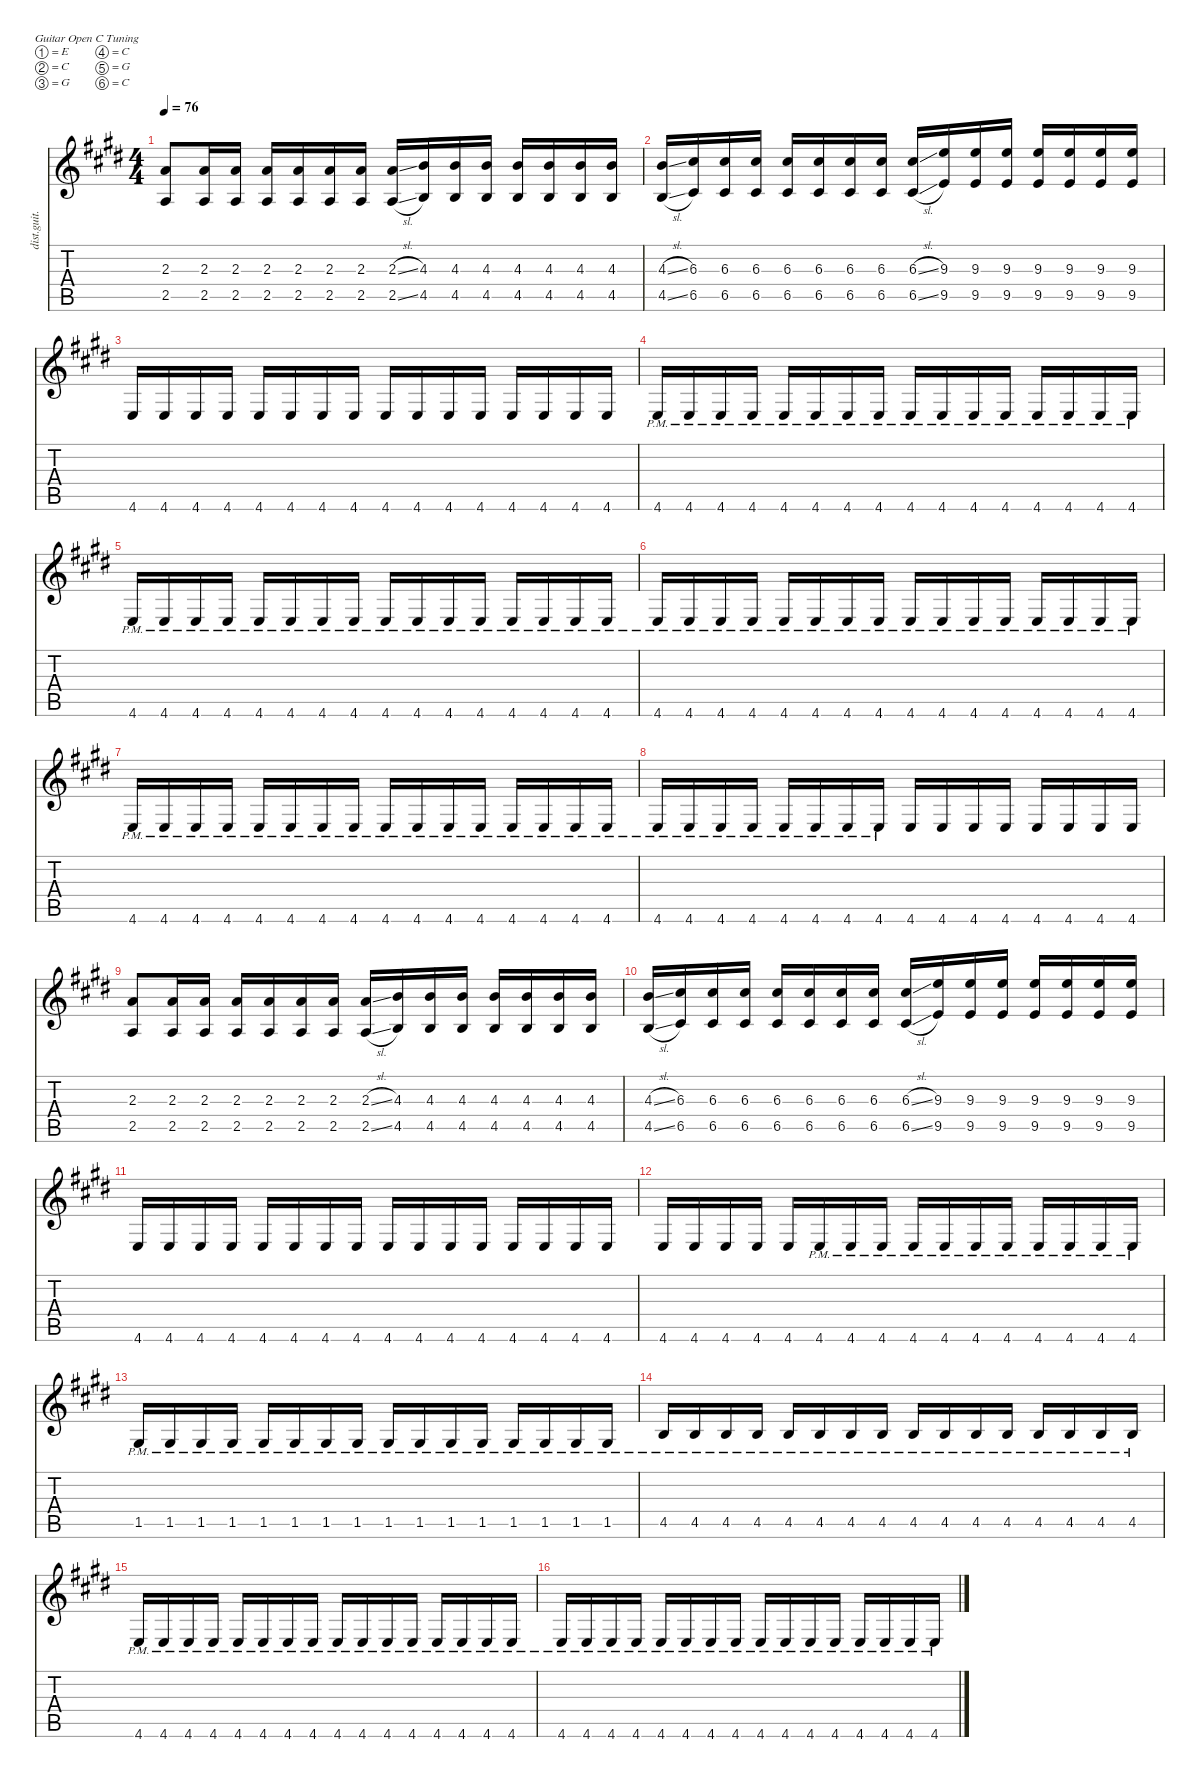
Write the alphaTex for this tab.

\defaultSystemsLayout 4
\hideDynamics
\bracketExtendMode nobrackets
\otherSystemsTrackNameOrientation horizontal
\track ("Guitar 1" "dist.guit.") {mute instrument distortionguitar}
\staff {score tabs}
\tuning (E4 C4 G3 C3 G2 C2)
\ts (4 4)
\tempo 76
\clef g2
\ks e
(2.3{acc forcenatural} 2.5{acc forcenatural}).8{dy f beam Up} (2.3{acc forcenatural} 2.5{acc forcenatural}).16{beam Up} (2.3{acc forcenatural} 2.5{acc forcenatural}).16{beam Up} (2.3{acc forcenatural} 2.5{acc forcenatural}).16{beam Up} (2.3{acc forcenatural} 2.5{acc forcenatural}).16{beam Up} (2.3{acc forcenatural} 2.5{acc forcenatural}).16{beam Up} (2.3{acc forcenatural} 2.5{acc forcenatural}).16{beam Up} (2.3{sl acc forcenatural} 2.5{sl acc forcenatural}).16{beam Up} (4.3{acc forcenatural} 4.5{acc forcenatural}).16{beam Up} (4.3{acc forcenatural} 4.5{acc forcenatural}).16{beam Up} (4.3{acc forcenatural} 4.5{acc forcenatural}).16{beam Up} (4.3{acc forcenatural} 4.5{acc forcenatural}).16{beam Up} (4.3{acc forcenatural} 4.5{acc forcenatural}).16{beam Up} (4.3{acc forcenatural} 4.5{acc forcenatural}).16{beam Up} (4.3{acc forcenatural} 4.5{acc forcenatural}).16{beam Up} |
(4.3{sl acc forcenatural} 4.5{sl acc forcenatural}).16{beam Up} (6.3{acc #} 6.5{acc #}).16{beam Up} (6.3{acc #} 6.5{acc #}).16{beam Up} (6.3{acc #} 6.5{acc #}).16{beam Up} (6.3{acc #} 6.5{acc #}).16{beam Up} (6.3{acc #} 6.5{acc #}).16{beam Up} (6.3{acc #} 6.5{acc #}).16{beam Up} (6.3{acc #} 6.5{acc #}).16{beam Up} (6.3{sl acc #} 6.5{sl acc #}).16{beam Up} (9.3{acc forcenatural} 9.5{acc forcenatural}).16{beam Up} (9.3{acc forcenatural} 9.5{acc forcenatural}).16{beam Up} (9.3{acc forcenatural} 9.5{acc forcenatural}).16{beam Up} (9.3{acc forcenatural} 9.5{acc forcenatural}).16{beam Up} (9.3{acc forcenatural} 9.5{acc forcenatural}).16{beam Up} (9.3{acc forcenatural} 9.5{acc forcenatural}).16{beam Up} (9.3{acc forcenatural} 9.5{acc forcenatural}).16{beam Up} |
4.6{acc forcenatural}.16{beam Up} 4.6{acc forcenatural}.16{beam Up} 4.6{acc forcenatural}.16{beam Up} 4.6{acc forcenatural}.16{beam Up} 4.6{acc forcenatural}.16{beam Up} 4.6{acc forcenatural}.16{beam Up} 4.6{acc forcenatural}.16{beam Up} 4.6{acc forcenatural}.16{beam Up} 4.6{acc forcenatural}.16{beam Up} 4.6{acc forcenatural}.16{beam Up} 4.6{acc forcenatural}.16{beam Up} 4.6{acc forcenatural}.16{beam Up} 4.6{acc forcenatural}.16{beam Up} 4.6{acc forcenatural}.16{beam Up} 4.6{acc forcenatural}.16{beam Up} 4.6{acc forcenatural}.16{beam Up} |
4.6{pm acc forcenatural}.16{beam Up} 4.6{pm acc forcenatural}.16{beam Up} 4.6{pm acc forcenatural}.16{beam Up} 4.6{pm acc forcenatural}.16{beam Up} 4.6{pm acc forcenatural}.16{beam Up} 4.6{pm acc forcenatural}.16{beam Up} 4.6{pm acc forcenatural}.16{beam Up} 4.6{pm acc forcenatural}.16{beam Up} 4.6{pm acc forcenatural}.16{beam Up} 4.6{pm acc forcenatural}.16{beam Up} 4.6{pm acc forcenatural}.16{beam Up} 4.6{pm acc forcenatural}.16{beam Up} 4.6{pm acc forcenatural}.16{beam Up} 4.6{pm acc forcenatural}.16{beam Up} 4.6{pm acc forcenatural}.16{beam Up} 4.6{pm acc forcenatural}.16{beam Up} |
4.6{pm acc forcenatural}.16{beam Up} 4.6{pm acc forcenatural}.16{beam Up} 4.6{pm acc forcenatural}.16{beam Up} 4.6{pm acc forcenatural}.16{beam Up} 4.6{pm acc forcenatural}.16{beam Up} 4.6{pm acc forcenatural}.16{beam Up} 4.6{pm acc forcenatural}.16{beam Up} 4.6{pm acc forcenatural}.16{beam Up} 4.6{pm acc forcenatural}.16{beam Up} 4.6{pm acc forcenatural}.16{beam Up} 4.6{pm acc forcenatural}.16{beam Up} 4.6{pm acc forcenatural}.16{beam Up} 4.6{pm acc forcenatural}.16{beam Up} 4.6{pm acc forcenatural}.16{beam Up} 4.6{pm acc forcenatural}.16{beam Up} 4.6{pm acc forcenatural}.16{beam Up} |
4.6{pm acc forcenatural}.16{beam Up} 4.6{pm acc forcenatural}.16{beam Up} 4.6{pm acc forcenatural}.16{beam Up} 4.6{pm acc forcenatural}.16{beam Up} 4.6{pm acc forcenatural}.16{beam Up} 4.6{pm acc forcenatural}.16{beam Up} 4.6{pm acc forcenatural}.16{beam Up} 4.6{pm acc forcenatural}.16{beam Up} 4.6{pm acc forcenatural}.16{beam Up} 4.6{pm acc forcenatural}.16{beam Up} 4.6{pm acc forcenatural}.16{beam Up} 4.6{pm acc forcenatural}.16{beam Up} 4.6{pm acc forcenatural}.16{beam Up} 4.6{pm acc forcenatural}.16{beam Up} 4.6{pm acc forcenatural}.16{beam Up} 4.6{pm acc forcenatural}.16{beam Up} |
4.6{pm acc forcenatural}.16{beam Up} 4.6{pm acc forcenatural}.16{beam Up} 4.6{pm acc forcenatural}.16{beam Up} 4.6{pm acc forcenatural}.16{beam Up} 4.6{pm acc forcenatural}.16{beam Up} 4.6{pm acc forcenatural}.16{beam Up} 4.6{pm acc forcenatural}.16{beam Up} 4.6{pm acc forcenatural}.16{beam Up} 4.6{pm acc forcenatural}.16{beam Up} 4.6{pm acc forcenatural}.16{beam Up} 4.6{pm acc forcenatural}.16{beam Up} 4.6{pm acc forcenatural}.16{beam Up} 4.6{pm acc forcenatural}.16{beam Up} 4.6{pm acc forcenatural}.16{beam Up} 4.6{pm acc forcenatural}.16{beam Up} 4.6{pm acc forcenatural}.16{beam Up} |
4.6{pm acc forcenatural}.16{beam Up} 4.6{pm acc forcenatural}.16{beam Up} 4.6{pm acc forcenatural}.16{beam Up} 4.6{pm acc forcenatural}.16{beam Up} 4.6{pm acc forcenatural}.16{beam Up} 4.6{pm acc forcenatural}.16{beam Up} 4.6{pm acc forcenatural}.16{beam Up} 4.6{pm acc forcenatural}.16{beam Up} 4.6{acc forcenatural}.16{beam Up} 4.6{acc forcenatural}.16{beam Up} 4.6{acc forcenatural}.16{beam Up} 4.6{acc forcenatural}.16{beam Up} 4.6{acc forcenatural}.16{beam Up} 4.6{acc forcenatural}.16{beam Up} 4.6{acc forcenatural}.16{beam Up} 4.6{acc forcenatural}.16{beam Up} |
(2.3{acc forcenatural} 2.5{acc forcenatural}).8{beam Up} (2.3{acc forcenatural} 2.5{acc forcenatural}).16{beam Up} (2.3{acc forcenatural} 2.5{acc forcenatural}).16{beam Up} (2.3{acc forcenatural} 2.5{acc forcenatural}).16{beam Up} (2.3{acc forcenatural} 2.5{acc forcenatural}).16{beam Up} (2.3{acc forcenatural} 2.5{acc forcenatural}).16{beam Up} (2.3{acc forcenatural} 2.5{acc forcenatural}).16{beam Up} (2.3{sl acc forcenatural} 2.5{sl acc forcenatural}).16{beam Up} (4.3{acc forcenatural} 4.5{acc forcenatural}).16{beam Up} (4.3{acc forcenatural} 4.5{acc forcenatural}).16{beam Up} (4.3{acc forcenatural} 4.5{acc forcenatural}).16{beam Up} (4.3{acc forcenatural} 4.5{acc forcenatural}).16{beam Up} (4.3{acc forcenatural} 4.5{acc forcenatural}).16{beam Up} (4.3{acc forcenatural} 4.5{acc forcenatural}).16{beam Up} (4.3{acc forcenatural} 4.5{acc forcenatural}).16{beam Up} |
(4.3{sl acc forcenatural} 4.5{sl acc forcenatural}).16{beam Up} (6.3{acc #} 6.5{acc #}).16{beam Up} (6.3{acc #} 6.5{acc #}).16{beam Up} (6.3{acc #} 6.5{acc #}).16{beam Up} (6.3{acc #} 6.5{acc #}).16{beam Up} (6.3{acc #} 6.5{acc #}).16{beam Up} (6.3{acc #} 6.5{acc #}).16{beam Up} (6.3{acc #} 6.5{acc #}).16{beam Up} (6.3{sl acc #} 6.5{sl acc #}).16{beam Up} (9.3{acc forcenatural} 9.5{acc forcenatural}).16{beam Up} (9.3{acc forcenatural} 9.5{acc forcenatural}).16{beam Up} (9.3{acc forcenatural} 9.5{acc forcenatural}).16{beam Up} (9.3{acc forcenatural} 9.5{acc forcenatural}).16{beam Up} (9.3{acc forcenatural} 9.5{acc forcenatural}).16{beam Up} (9.3{acc forcenatural} 9.5{acc forcenatural}).16{beam Up} (9.3{acc forcenatural} 9.5{acc forcenatural}).16{beam Up} |
4.6{acc forcenatural}.16{beam Up} 4.6{acc forcenatural}.16{beam Up} 4.6{acc forcenatural}.16{beam Up} 4.6{acc forcenatural}.16{beam Up} 4.6{acc forcenatural}.16{beam Up} 4.6{acc forcenatural}.16{beam Up} 4.6{acc forcenatural}.16{beam Up} 4.6{acc forcenatural}.16{beam Up} 4.6{acc forcenatural}.16{beam Up} 4.6{acc forcenatural}.16{beam Up} 4.6{acc forcenatural}.16{beam Up} 4.6{acc forcenatural}.16{beam Up} 4.6{acc forcenatural}.16{beam Up} 4.6{acc forcenatural}.16{beam Up} 4.6{acc forcenatural}.16{beam Up} 4.6{acc forcenatural}.16{beam Up} |
4.6{acc forcenatural}.16{beam Up} 4.6{acc forcenatural}.16{beam Up} 4.6{acc forcenatural}.16{beam Up} 4.6{acc forcenatural}.16{beam Up} 4.6{acc forcenatural}.16{beam Up} 4.6{pm acc forcenatural}.16{beam Up} 4.6{pm acc forcenatural}.16{beam Up} 4.6{pm acc forcenatural}.16{beam Up} 4.6{pm acc forcenatural}.16{beam Up} 4.6{pm acc forcenatural}.16{beam Up} 4.6{pm acc forcenatural}.16{beam Up} 4.6{pm acc forcenatural}.16{beam Up} 4.6{pm acc forcenatural}.16{beam Up} 4.6{pm acc forcenatural}.16{beam Up} 4.6{pm acc forcenatural}.16{beam Up} 4.6{pm acc forcenatural}.16{beam Up} |
1.5{pm acc #}.16{beam Up} 1.5{pm acc #}.16{beam Up} 1.5{pm acc #}.16{beam Up} 1.5{pm acc #}.16{beam Up} 1.5{pm acc #}.16{beam Up} 1.5{pm acc #}.16{beam Up} 1.5{pm acc #}.16{beam Up} 1.5{pm acc #}.16{beam Up} 1.5{pm acc #}.16{beam Up} 1.5{pm acc #}.16{beam Up} 1.5{pm acc #}.16{beam Up} 1.5{pm acc #}.16{beam Up} 1.5{pm acc #}.16{beam Up} 1.5{pm acc #}.16{beam Up} 1.5{pm acc #}.16{beam Up} 1.5{pm acc #}.16{beam Up} |
4.5{pm acc forcenatural}.16{beam Up} 4.5{pm acc forcenatural}.16{beam Up} 4.5{pm acc forcenatural}.16{beam Up} 4.5{pm acc forcenatural}.16{beam Up} 4.5{pm acc forcenatural}.16{beam Up} 4.5{pm acc forcenatural}.16{beam Up} 4.5{pm acc forcenatural}.16{beam Up} 4.5{pm acc forcenatural}.16{beam Up} 4.5{pm acc forcenatural}.16{beam Up} 4.5{pm acc forcenatural}.16{beam Up} 4.5{pm acc forcenatural}.16{beam Up} 4.5{pm acc forcenatural}.16{beam Up} 4.5{pm acc forcenatural}.16{beam Up} 4.5{pm acc forcenatural}.16{beam Up} 4.5{pm acc forcenatural}.16{beam Up} 4.5{pm acc forcenatural}.16{beam Up} |
4.6{pm acc forcenatural}.16{beam Up} 4.6{pm acc forcenatural}.16{beam Up} 4.6{pm acc forcenatural}.16{beam Up} 4.6{pm acc forcenatural}.16{beam Up} 4.6{pm acc forcenatural}.16{beam Up} 4.6{pm acc forcenatural}.16{beam Up} 4.6{pm acc forcenatural}.16{beam Up} 4.6{pm acc forcenatural}.16{beam Up} 4.6{pm acc forcenatural}.16{beam Up} 4.6{pm acc forcenatural}.16{beam Up} 4.6{pm acc forcenatural}.16{beam Up} 4.6{pm acc forcenatural}.16{beam Up} 4.6{pm acc forcenatural}.16{beam Up} 4.6{pm acc forcenatural}.16{beam Up} 4.6{pm acc forcenatural}.16{beam Up} 4.6{pm acc forcenatural}.16{beam Up} |
4.6{pm acc forcenatural}.16{beam Up} 4.6{pm acc forcenatural}.16{beam Up} 4.6{pm acc forcenatural}.16{beam Up} 4.6{pm acc forcenatural}.16{beam Up} 4.6{pm acc forcenatural}.16{beam Up} 4.6{pm acc forcenatural}.16{beam Up} 4.6{pm acc forcenatural}.16{beam Up} 4.6{pm acc forcenatural}.16{beam Up} 4.6{pm acc forcenatural}.16{beam Up} 4.6{pm acc forcenatural}.16{beam Up} 4.6{pm acc forcenatural}.16{beam Up} 4.6{pm acc forcenatural}.16{beam Up} 4.6{pm acc forcenatural}.16{beam Up} 4.6{pm acc forcenatural}.16{beam Up} 4.6{pm acc forcenatural}.16{beam Up} 4.6{pm acc forcenatural}.16{beam Up}
